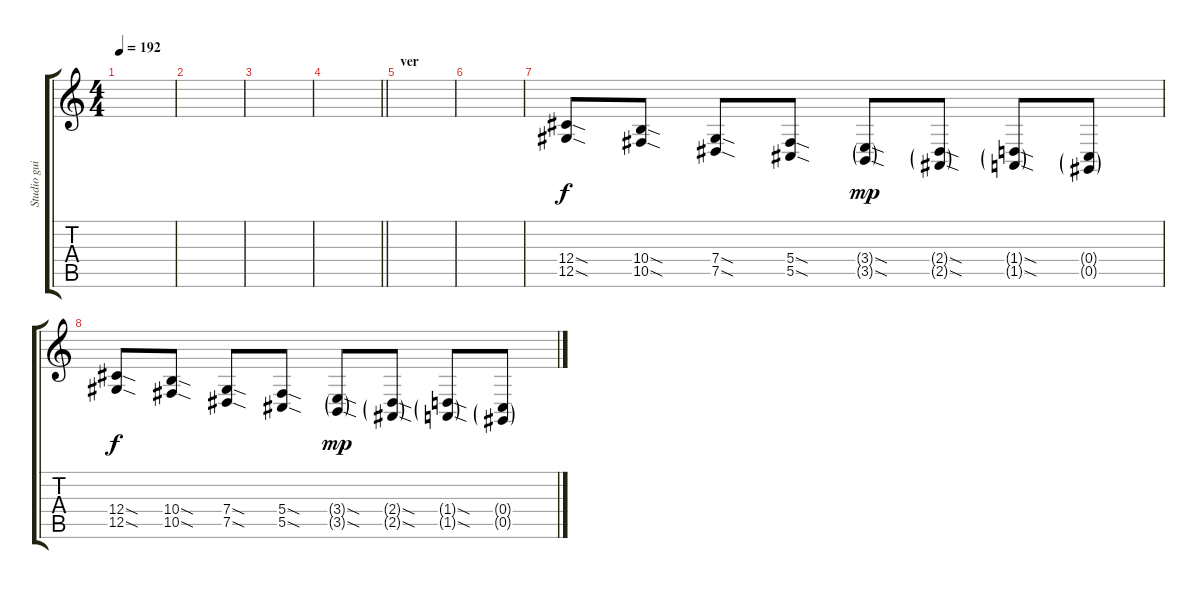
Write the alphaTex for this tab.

\track ("Studio guitar" "Studio gui") {instrument guitarfretnoise}
\staff {score tabs}
\tuning (Eb4 Bb3 Gb3 Db3 Ab2 Eb2) {hide}
\ts (4 4)
\tempo 192
\clef g2
\ks c
|
|
|
\barLineRight lightlight
|
\section ("" "ver")
|
|
(12.4{sod} 12.5{sod}).8 (10.4{sod} 10.5{sod}).8 (7.4{sod} 7.5{sod}).8 (5.4{sod} 5.5{sod}).8 (3.4{sod g} 3.5{sod g}).8{dy mp} (2.4{sod g} 2.5{sod g}).8 (1.4{sod g} 1.5{sod g}).8 (0.4{g} 0.5{g}).8 |
(12.4{sod} 12.5{sod}).8{dy f} (10.4{sod} 10.5{sod}).8 (7.4{sod} 7.5{sod}).8 (5.4{sod} 5.5{sod}).8 (3.4{sod g} 3.5{sod g}).8{dy mp} (2.4{sod g} 2.5{sod g}).8 (1.4{sod g} 1.5{sod g}).8 (0.4{g} 0.5{g}).8
